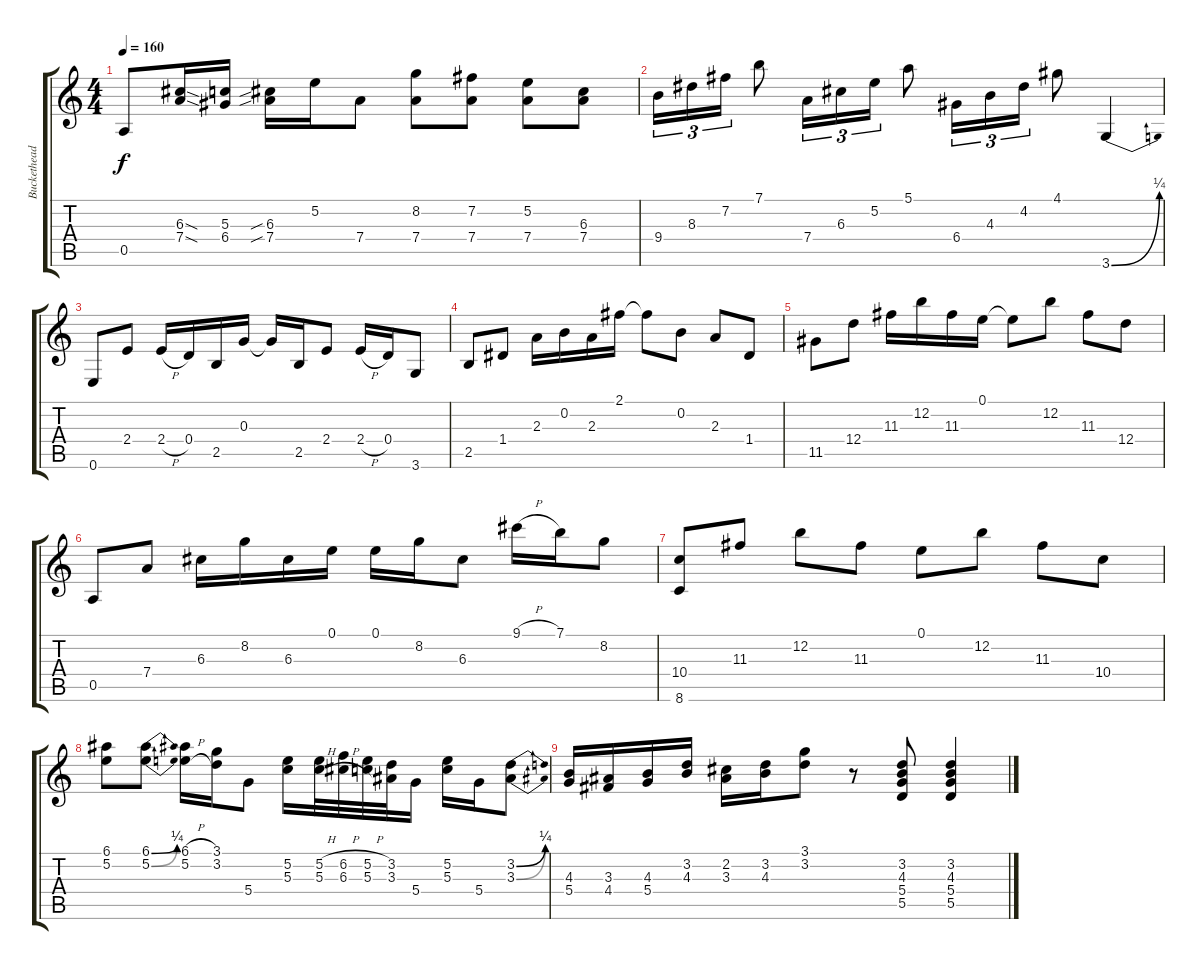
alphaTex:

\track ("Buckethead" "Buckethead") {instrument acousticguitarsteel}
\staff {score tabs}
\tuning (E4 B3 G3 D3 A2 E2) {hide}
\ts (4 4)
\tempo 160
\clef g2
\ks c
0.5.8{dy f} (6.3{sod} 7.4{sod}).16 (5.3 6.4).16 (6.3{sib} 7.4{sib}).16 5.2.16 7.4.8 (8.2 7.4).8 (7.2 7.4).8 (5.2 7.4).8 (6.3 7.4).8 |
9.4.16{tu (3 2)} 8.3.16{tu (3 2)} 7.2.16{tu (3 2)} 7.1.8 7.4.16{tu (3 2)} 6.3.16{tu (3 2)} 5.2.16{tu (3 2)} 5.1.8 6.4.16{tu (3 2)} 4.3.16{tu (3 2)} 4.2.16{tu (3 2)} 4.1.8 3.6{be (bend 0 0 60 1)}.4 |
0.6.8 2.4.8 2.4{h}.16 0.4.16 2.5.16 0.3.16 0.3{t}.16 2.5.16 2.4.8 2.4{h}.16 0.4.16 3.6.8 |
2.5.8 1.4.8 2.3.16 0.2.16 2.3.16 2.1.16 2.1{t}.8 0.2.8 2.3.8 1.4.8 |
11.5.8 12.4.8 11.3.16 12.2.16 11.3.16 0.1.16 0.1{t}.8 12.2.8 11.3.8 12.4.8 |
0.5.8 7.4.8 6.3.16 8.2.16 6.3.16 0.1.16 0.1.16 8.2.16 6.3.8 9.1{h}.16 7.1.16 8.2.8 |
(10.4 8.6).8 11.3.8 12.2.8 11.3.8 0.1.8 12.2.8 11.3.8 10.4.8 |
(6.1 5.2).8 (6.1{be (bend 0 0 60 1)} 5.2{be (bend 0 0 60 1)}).8 (6.1{h} 5.2{h}).16 (3.1 3.2).16 5.4.8 (5.2 5.3).16 (5.2{h} 5.3{h}).32 (6.2{h} 6.3{h}).32 (5.2{h} 5.3{h}).32 (3.2 3.3).32 5.4.16 (5.2 5.3).16 5.4.16 (3.2{be (bend 0 0 60 1)} 3.3{be (bend 0 0 60 1)}).8 |
(4.3 5.4).16 (3.3 4.4).16 (4.3 5.4).16 (3.2 4.3).16 (2.2 3.3).16 (3.2 4.3).16 (3.1 3.2).8 r.8 (3.2 4.3 5.4 5.5).8 (3.2 4.3 5.4 5.5).4
